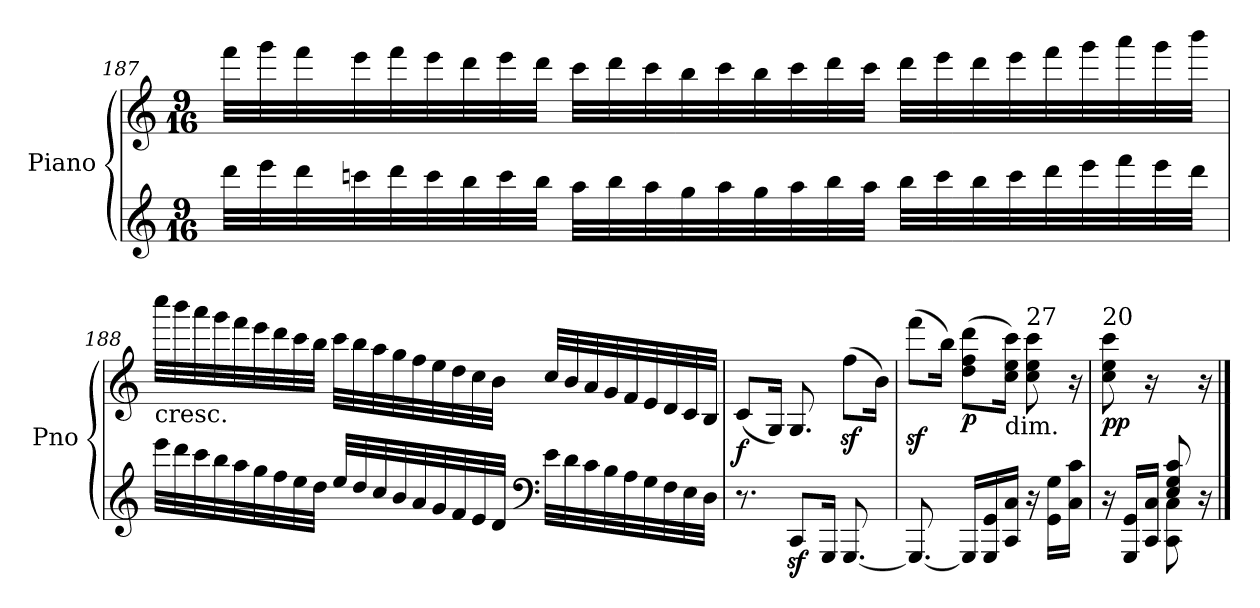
**kern	**kern	**dynam
*part1	*part1	*part1
*staff2	*staff1	*staff1/2
*I"Piano	*	*
*I'Pno	*	*
*clefG2	*clefG2	*
*k[]	*k[]	*
*C:	*C:	*
*M9/16	*M9/16	*
*Xtuplet	*Xtuplet	*
=187	=187	=187
48ddd\LLL	48fff\LLL	.
48eee\	48ggg\	.
48ddd\	48fff\	.
48cccn\	48eee\	.
48ddd\	48fff\	.
48ccc\	48eee\	.
48bb\	48ddd\	.
48ccc\	48eee\	.
48bb\JJJ	48ddd\JJJ	.
48aa\LLL	48ccc\LLL	.
48bb\	48ddd\	.
48aa\	48ccc\	.
48gg\	48bb\	.
48aa\	48ccc\	.
48gg\	48bb\	.
48aa\	48ccc\	.
48bb\	48ddd\	.
48aa\JJJ	48ccc\JJJ	.
48bb\LLL	48ddd\LLL	.
48ccc\	48eee\	.
48bb\	48ddd\	.
48ccc\	48eee\	.
48ddd\	48fff\	.
48eee\	48ggg\	.
48fff\	48aaa\	.
48eee\	48ggg\	.
48ddd\JJJ	48bbb\JJJ	.
!!LO:PB:g=z
=188	=188	=188
!	!LO:TX:b:t=cresc.	!
48eee\LLL	48cccc\LLL	.
48ddd\	48bbb\	.
48ccc\	48aaa\	.
48bb\	48ggg\	.
48aa\	48fff\	.
48gg\	48eee\	.
48ff\	48ddd\	.
48ee\	48ccc\	.
48dd\JJJ	48bb\JJJ	.
48ee/LLL	48ccc\LLL	.
48dd/	48bb\	.
48cc/	48aa\	.
48b/	48gg\	.
48a/	48ff\	.
48g/	48ee\	.
48f/	48dd\	.
48e/	48cc\	.
48d/JJJ	48b\JJJ	.
*clefF4	*	*
48e\LLL	48cc/LLL	.
48d\	48b/	.
48c\	48a/	.
48B\	48g/	.
48A\	48f/	.
48G\	48e/	.
48F\	48d/	.
48E\	48c/	.
48D\JJJ	48B/JJJ	.
=189	=189	=189
!	!	!LO:DY:b
8.r	(8c/L	f
.	16G/Jk)	.
8CCz</L	8.G/	.
16GGG/Jk	.	.
[8.GGG/	(8ffz<\L	.
.	16b\Jk)	.
!!LO:PB:g=z
=190	=190	=190
8.GGG/_	(8fffz<\L	.
.	16bb\Jk)	.
!	!	!LO:DY:b
16GGG/LL]	(8dd\ 8ff\ 8ddd\L	p
16GGG/ 16GG/	.	.
!	!LO:TX:b:t=dim.	!
16CC/ 16C/JJ	16cc\ 16ee\ 16ccc\Jk)	.
!	!LO:TX:a:t=27	!
16r	8cc\ 8ee\ 8ccc\	.
16GG\ 16G\LL	.	.
16C\ 16c\JJ	16r	.
=191	=191	=191
*^	*	*
!	!	!LO:TX:a:t=20	!
!	!	!	!LO:DY:b
8.ryy	16r	8cc\ 8ee\ 8ccc\	pp
.	16GGG/ 16GG/LL	.	.
.	16CC/ 16C/JJ	16r	.
8E/ 8G/ 8c/	8CC\ 8C\	8ryy	.
16ryy	16r	16r	.
*v	*v	*	*
==	==	==
*-	*-	*-
